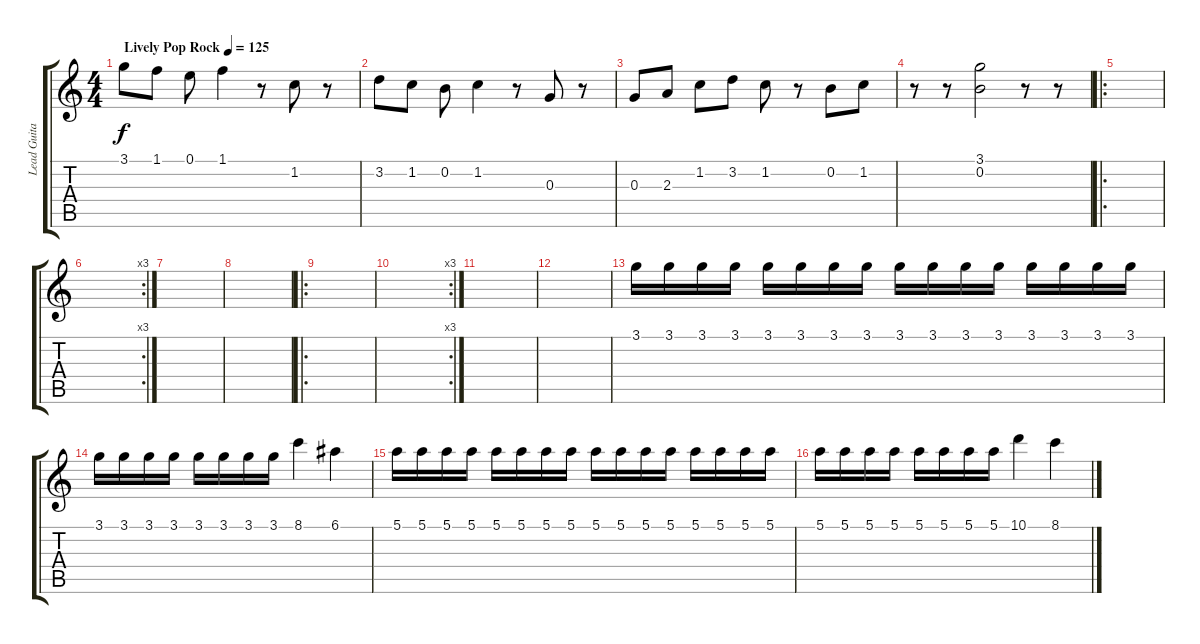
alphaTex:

\track ("Lead Guitar" "Lead Guita") {instrument acousticguitarsteel}
\staff {score tabs}
\tuning (E4 B3 G3 D3 A2 E2) {hide}
\ts (4 4)
\tempo (125 "Lively Pop Rock")
\clef g2
\ks c
3.1.8{dy f instrument acousticguitarsteel} 1.1.8 0.1.8 1.1.4 r.8 1.2.8 r.8 |
3.2.8 1.2.8 0.2.8 1.2.4 r.8 0.3.8 r.8 |
0.3.8 2.3.8 1.2.8 3.2.8 1.2.8 r.8 0.2.8 1.2.8 |
r.8 r.8 (3.1 0.2).2 r.8 r.8 |
\ro
|
\rc 3
|
|
|
\ro
|
\rc 3
|
|
|
3.1.16 3.1.16 3.1.16 3.1.16 3.1.16 3.1.16 3.1.16 3.1.16 3.1.16 3.1.16 3.1.16 3.1.16 3.1.16 3.1.16 3.1.16 3.1.16 |
3.1.16 3.1.16 3.1.16 3.1.16 3.1.16 3.1.16 3.1.16 3.1.16 8.1.4 6.1.4 |
5.1.16 5.1.16 5.1.16 5.1.16 5.1.16 5.1.16 5.1.16 5.1.16 5.1.16 5.1.16 5.1.16 5.1.16 5.1.16 5.1.16 5.1.16 5.1.16 |
5.1.16 5.1.16 5.1.16 5.1.16 5.1.16 5.1.16 5.1.16 5.1.16 10.1.4 8.1.4
